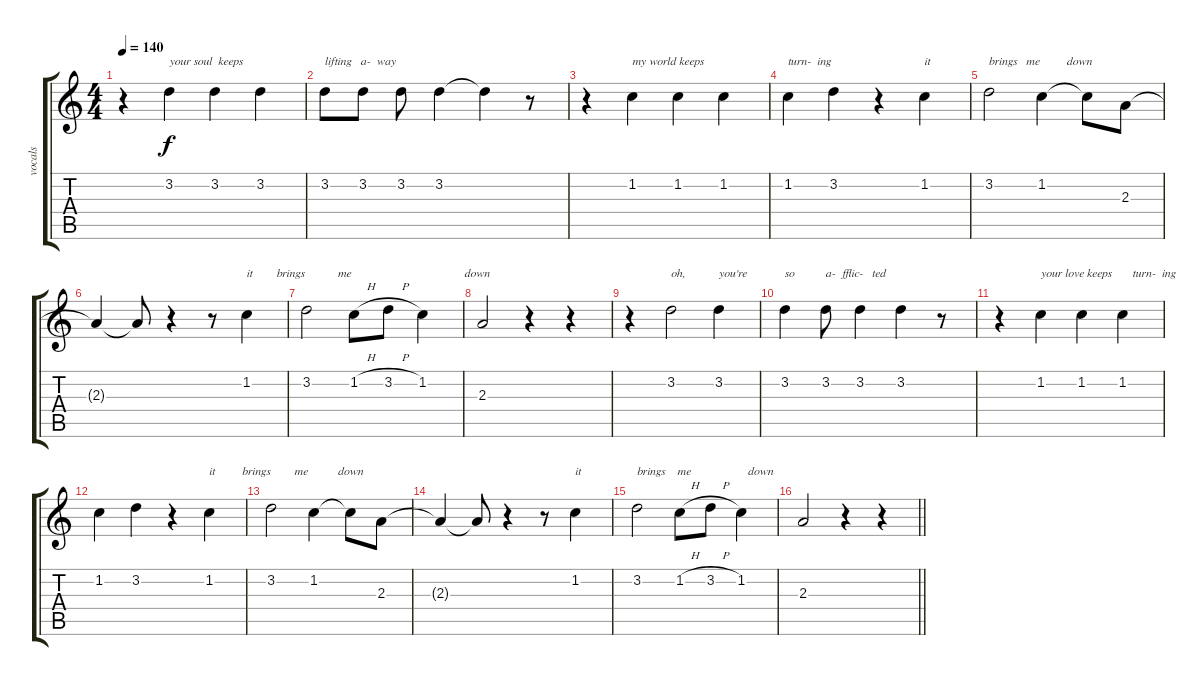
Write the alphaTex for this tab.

\track ("vocals" "vocals") {instrument overdrivenguitar}
\staff {score tabs}
\tuning (E4 B3 G3 D3 A2 E2) {hide}
\ts (4 4)
\tempo 140
\clef g2
\ks c
r.4{dy f} 3.2.4{txt "your soul  keeps"} 3.2.4 3.2.4 |
3.2.8{txt "lifting   a-  way"} 3.2.8 3.2.8 3.2.4 3.2{t}.4 r.8 |
r.4 1.2.4{txt "my world keeps"} 1.2.4 1.2.4 |
1.2.4{txt "turn-  ing"} 3.2.4 r.4 1.2.4{txt "it   "} |
3.2.2{txt "brings   me         down"} 1.2.4 1.2{t}.8 2.3.8 |
2.3{t}.4 2.3{t}.8 r.4 r.8 1.2.4{txt "it        brings           me              "} |
3.2.2 1.2{h}.8 3.2{h}.8 1.2.4{txt "              down"} |
2.3.2 r.4 r.4 |
r.4 3.2.2{txt "oh,"} 3.2.4{txt "you're   "} |
3.2.4{txt "so"} 3.2.8{txt "a-  fflic-   ted"} 3.2.4 3.2.4 r.8 |
r.4 1.2.4{txt "your love keeps       turn-  ing"} 1.2.4 1.2.4 |
1.2.4 3.2.4 r.4 1.2.4{txt "it         brings        me          down"} |
3.2.2 1.2.4 1.2{t}.8 2.3.8 |
2.3{t}.4 2.3{t}.8 r.4 r.8 1.2.4{txt "it"} |
3.2.2{txt "brings    me                   down"} 1.2{h}.8 3.2{h}.8 1.2.4 |
\barLineRight lightlight
2.3.2 r.4 r.4
